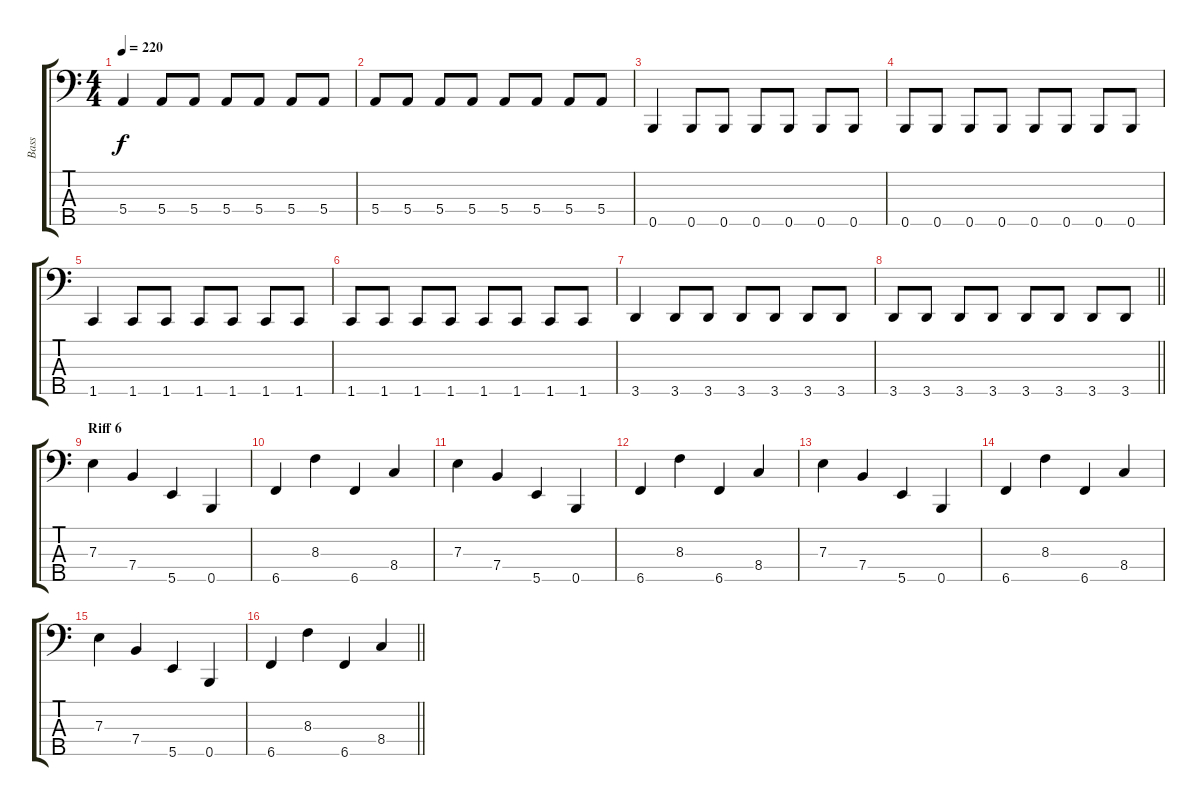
\track ("Bass" "Bass") {instrument electricbasspick}
\staff {score tabs}
\tuning (G2 D2 A1 E1 B0) {hide}
\ts (4 4)
\tempo 220
\clef f4
\ks c
5.4.4{dy f} 5.4.8 5.4.8 5.4.8 5.4.8 5.4.8 5.4.8 |
5.4.8 5.4.8 5.4.8 5.4.8 5.4.8 5.4.8 5.4.8 5.4.8 |
0.5.4 0.5.8 0.5.8 0.5.8 0.5.8 0.5.8 0.5.8 |
0.5.8 0.5.8 0.5.8 0.5.8 0.5.8 0.5.8 0.5.8 0.5.8 |
1.5.4 1.5.8 1.5.8 1.5.8 1.5.8 1.5.8 1.5.8 |
1.5.8 1.5.8 1.5.8 1.5.8 1.5.8 1.5.8 1.5.8 1.5.8 |
3.5.4 3.5.8 3.5.8 3.5.8 3.5.8 3.5.8 3.5.8 |
\barLineRight lightlight
3.5.8 3.5.8 3.5.8 3.5.8 3.5.8 3.5.8 3.5.8 3.5.8 |
\section ("" "Riff 6")
7.3.4 7.4.4 5.5.4 0.5.4 |
6.5.4 8.3.4 6.5.4 8.4.4 |
7.3.4 7.4.4 5.5.4 0.5.4 |
6.5.4 8.3.4 6.5.4 8.4.4 |
7.3.4 7.4.4 5.5.4 0.5.4 |
6.5.4 8.3.4 6.5.4 8.4.4 |
7.3.4 7.4.4 5.5.4 0.5.4 |
\barLineRight lightlight
6.5.4 8.3.4 6.5.4 8.4.4
